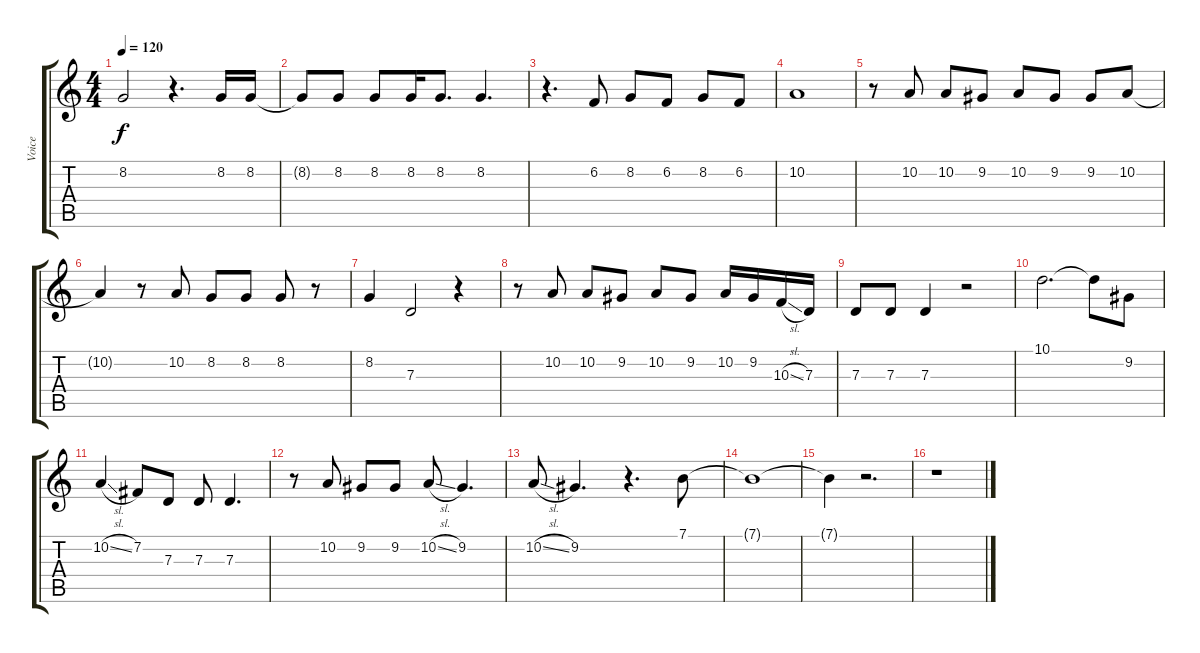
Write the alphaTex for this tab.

\track ("Voice" "Voice") {instrument tenorsax}
\staff {score tabs}
\tuning (E4 B3 G3 D3 A2 E2) {hide}
\ts (4 4)
\tempo 120
\clef g2
\ks c
8.2{t}.2{dy f} r.4{d} 8.2.16 8.2.16 |
8.2{t}.8 8.2.8 8.2.8 8.2.16 8.2.8{d} 8.2.4{d} |
r.4{d} 6.2.8 8.2.8 6.2.8 8.2.8 6.2.8 |
10.2.1 |
r.8 10.2.8 10.2.8 9.2.8 10.2.8 9.2.8 9.2.8 10.2.8 |
10.2{t}.4 r.8 10.2.8 8.2.8 8.2.8 8.2.8 r.8 |
8.2.4 7.3.2 r.4 |
r.8 10.2.8 10.2.8 9.2.8 10.2.8 9.2.8 10.2.16 9.2.16 10.3{sl}.16 7.3.16 |
7.3.8 7.3.8 7.3.4 r.2 |
10.1.2{d} 10.1{t}.8 9.2.8 |
10.2{sl}.4 7.2.8 7.3.8 7.3.8 7.3.4{d} |
r.8 10.2.8 9.2.8 9.2.8 10.2{sl}.8 9.2.4{d} |
10.2{sl}.8 9.2.4{d} r.4{d} 7.1.8 |
7.1{t}.1 |
7.1{t}.4 r.2{d} |
r.1
